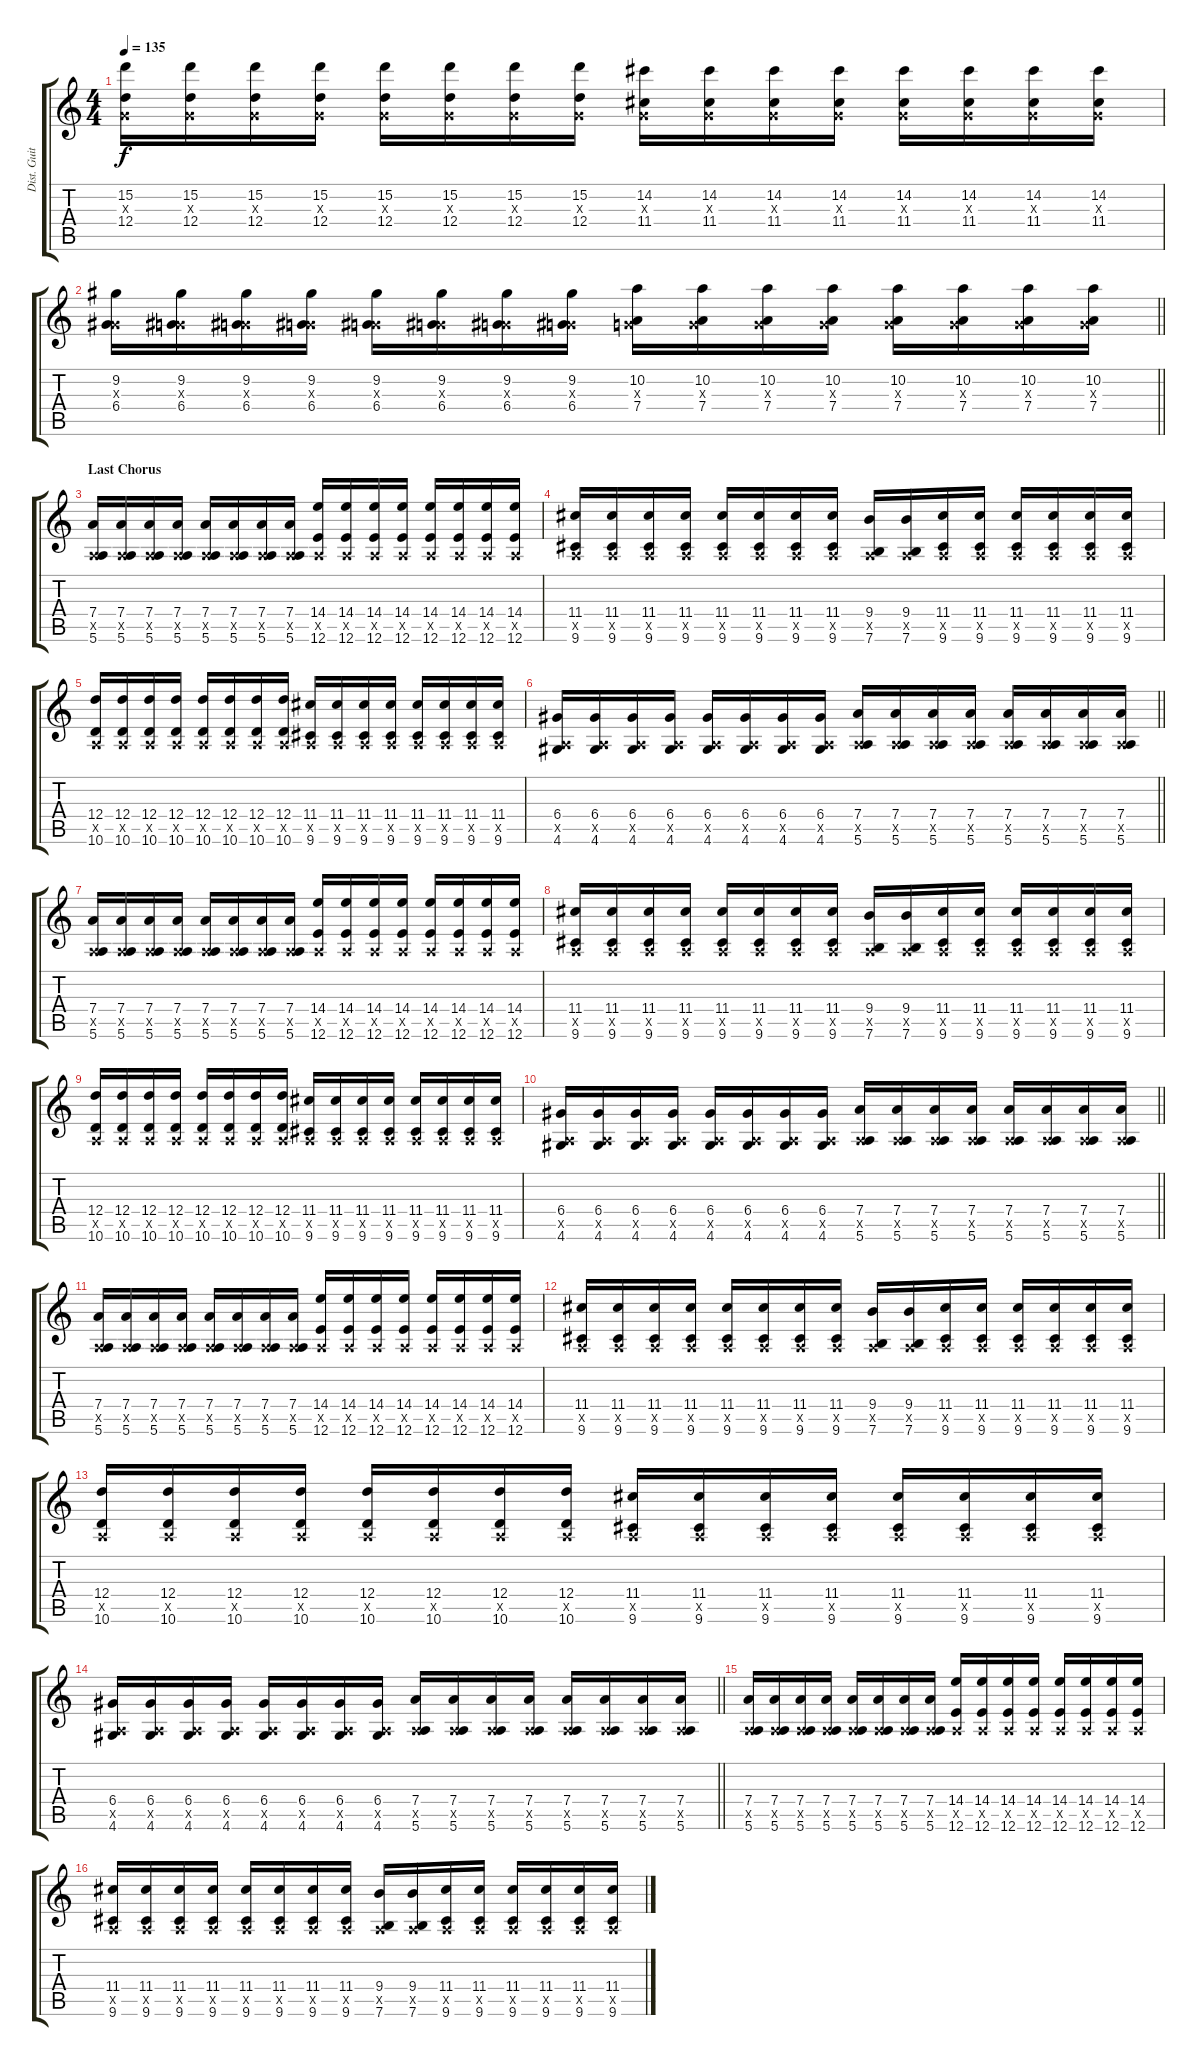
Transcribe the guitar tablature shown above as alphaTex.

\track ("Dist. Guitar" "Dist. Guit") {instrument distortionguitar}
\staff {score tabs}
\tuning (E4 B3 G3 D3 A2 E2) {hide}
\ts (4 4)
\tempo 135
\clef g2
\ks c
(15.2 0.3{x} 12.4).16{dy f} (15.2 0.3{x} 12.4).16 (15.2 0.3{x} 12.4).16 (15.2 0.3{x} 12.4).16 (15.2 0.3{x} 12.4).16 (15.2 0.3{x} 12.4).16 (15.2 0.3{x} 12.4).16 (15.2 0.3{x} 12.4).16 (14.2 0.3{x} 11.4).16 (14.2 0.3{x} 11.4).16 (14.2 0.3{x} 11.4).16 (14.2 0.3{x} 11.4).16 (14.2 0.3{x} 11.4).16 (14.2 0.3{x} 11.4).16 (14.2 0.3{x} 11.4).16 (14.2 0.3{x} 11.4).16 |
\barLineRight lightlight
(9.2 0.3{x} 6.4).16 (9.2 0.3{x} 6.4).16 (9.2 0.3{x} 6.4).16 (9.2 0.3{x} 6.4).16 (9.2 0.3{x} 6.4).16 (9.2 0.3{x} 6.4).16 (9.2 0.3{x} 6.4).16 (9.2 0.3{x} 6.4).16 (10.2 0.3{x} 7.4).16 (10.2 0.3{x} 7.4).16 (10.2 0.3{x} 7.4).16 (10.2 0.3{x} 7.4).16 (10.2 0.3{x} 7.4).16 (10.2 0.3{x} 7.4).16 (10.2 0.3{x} 7.4).16 (10.2 0.3{x} 7.4).16 |
\section ("" "Last Chorus")
(7.4 0.5{x} 5.6).16 (7.4 0.5{x} 5.6).16 (7.4 0.5{x} 5.6).16 (7.4 0.5{x} 5.6).16 (7.4 0.5{x} 5.6).16 (7.4 0.5{x} 5.6).16 (7.4 0.5{x} 5.6).16 (7.4 0.5{x} 5.6).16 (14.4 0.5{x} 12.6).16 (14.4 0.5{x} 12.6).16 (14.4 0.5{x} 12.6).16 (14.4 0.5{x} 12.6).16 (14.4 0.5{x} 12.6).16 (14.4 0.5{x} 12.6).16 (14.4 0.5{x} 12.6).16 (14.4 0.5{x} 12.6).16 |
(11.4 0.5{x} 9.6).16 (11.4 0.5{x} 9.6).16 (11.4 0.5{x} 9.6).16 (11.4 0.5{x} 9.6).16 (11.4 0.5{x} 9.6).16 (11.4 0.5{x} 9.6).16 (11.4 0.5{x} 9.6).16 (11.4 0.5{x} 9.6).16 (9.4 0.5{x} 7.6).16 (9.4 0.5{x} 7.6).16 (11.4 0.5{x} 9.6).16 (11.4 0.5{x} 9.6).16 (11.4 0.5{x} 9.6).16 (11.4 0.5{x} 9.6).16 (11.4 0.5{x} 9.6).16 (11.4 0.5{x} 9.6).16 |
(12.4 0.5{x} 10.6).16 (12.4 0.5{x} 10.6).16 (12.4 0.5{x} 10.6).16 (12.4 0.5{x} 10.6).16 (12.4 0.5{x} 10.6).16 (12.4 0.5{x} 10.6).16 (12.4 0.5{x} 10.6).16 (12.4 0.5{x} 10.6).16 (11.4 0.5{x} 9.6).16 (11.4 0.5{x} 9.6).16 (11.4 0.5{x} 9.6).16 (11.4 0.5{x} 9.6).16 (11.4 0.5{x} 9.6).16 (11.4 0.5{x} 9.6).16 (11.4 0.5{x} 9.6).16 (11.4 0.5{x} 9.6).16 |
\barLineRight lightlight
(6.4 0.5{x} 4.6).16 (6.4 0.5{x} 4.6).16 (6.4 0.5{x} 4.6).16 (6.4 0.5{x} 4.6).16 (6.4 0.5{x} 4.6).16 (6.4 0.5{x} 4.6).16 (6.4 0.5{x} 4.6).16 (6.4 0.5{x} 4.6).16 (7.4 0.5{x} 5.6).16 (7.4 0.5{x} 5.6).16 (7.4 0.5{x} 5.6).16 (7.4 0.5{x} 5.6).16 (7.4 0.5{x} 5.6).16 (7.4 0.5{x} 5.6).16 (7.4 0.5{x} 5.6).16 (7.4 0.5{x} 5.6).16 |
(7.4 0.5{x} 5.6).16 (7.4 0.5{x} 5.6).16 (7.4 0.5{x} 5.6).16 (7.4 0.5{x} 5.6).16 (7.4 0.5{x} 5.6).16 (7.4 0.5{x} 5.6).16 (7.4 0.5{x} 5.6).16 (7.4 0.5{x} 5.6).16 (14.4 0.5{x} 12.6).16 (14.4 0.5{x} 12.6).16 (14.4 0.5{x} 12.6).16 (14.4 0.5{x} 12.6).16 (14.4 0.5{x} 12.6).16 (14.4 0.5{x} 12.6).16 (14.4 0.5{x} 12.6).16 (14.4 0.5{x} 12.6).16 |
(11.4 0.5{x} 9.6).16 (11.4 0.5{x} 9.6).16 (11.4 0.5{x} 9.6).16 (11.4 0.5{x} 9.6).16 (11.4 0.5{x} 9.6).16 (11.4 0.5{x} 9.6).16 (11.4 0.5{x} 9.6).16 (11.4 0.5{x} 9.6).16 (9.4 0.5{x} 7.6).16 (9.4 0.5{x} 7.6).16 (11.4 0.5{x} 9.6).16 (11.4 0.5{x} 9.6).16 (11.4 0.5{x} 9.6).16 (11.4 0.5{x} 9.6).16 (11.4 0.5{x} 9.6).16 (11.4 0.5{x} 9.6).16 |
(12.4 0.5{x} 10.6).16 (12.4 0.5{x} 10.6).16 (12.4 0.5{x} 10.6).16 (12.4 0.5{x} 10.6).16 (12.4 0.5{x} 10.6).16 (12.4 0.5{x} 10.6).16 (12.4 0.5{x} 10.6).16 (12.4 0.5{x} 10.6).16 (11.4 0.5{x} 9.6).16 (11.4 0.5{x} 9.6).16 (11.4 0.5{x} 9.6).16 (11.4 0.5{x} 9.6).16 (11.4 0.5{x} 9.6).16 (11.4 0.5{x} 9.6).16 (11.4 0.5{x} 9.6).16 (11.4 0.5{x} 9.6).16 |
\barLineRight lightlight
(6.4 0.5{x} 4.6).16 (6.4 0.5{x} 4.6).16 (6.4 0.5{x} 4.6).16 (6.4 0.5{x} 4.6).16 (6.4 0.5{x} 4.6).16 (6.4 0.5{x} 4.6).16 (6.4 0.5{x} 4.6).16 (6.4 0.5{x} 4.6).16 (7.4 0.5{x} 5.6).16 (7.4 0.5{x} 5.6).16 (7.4 0.5{x} 5.6).16 (7.4 0.5{x} 5.6).16 (7.4 0.5{x} 5.6).16 (7.4 0.5{x} 5.6).16 (7.4 0.5{x} 5.6).16 (7.4 0.5{x} 5.6).16 |
(7.4 0.5{x} 5.6).16 (7.4 0.5{x} 5.6).16 (7.4 0.5{x} 5.6).16 (7.4 0.5{x} 5.6).16 (7.4 0.5{x} 5.6).16 (7.4 0.5{x} 5.6).16 (7.4 0.5{x} 5.6).16 (7.4 0.5{x} 5.6).16 (14.4 0.5{x} 12.6).16 (14.4 0.5{x} 12.6).16 (14.4 0.5{x} 12.6).16 (14.4 0.5{x} 12.6).16 (14.4 0.5{x} 12.6).16 (14.4 0.5{x} 12.6).16 (14.4 0.5{x} 12.6).16 (14.4 0.5{x} 12.6).16 |
(11.4 0.5{x} 9.6).16 (11.4 0.5{x} 9.6).16 (11.4 0.5{x} 9.6).16 (11.4 0.5{x} 9.6).16 (11.4 0.5{x} 9.6).16 (11.4 0.5{x} 9.6).16 (11.4 0.5{x} 9.6).16 (11.4 0.5{x} 9.6).16 (9.4 0.5{x} 7.6).16 (9.4 0.5{x} 7.6).16 (11.4 0.5{x} 9.6).16 (11.4 0.5{x} 9.6).16 (11.4 0.5{x} 9.6).16 (11.4 0.5{x} 9.6).16 (11.4 0.5{x} 9.6).16 (11.4 0.5{x} 9.6).16 |
(12.4 0.5{x} 10.6).16 (12.4 0.5{x} 10.6).16 (12.4 0.5{x} 10.6).16 (12.4 0.5{x} 10.6).16 (12.4 0.5{x} 10.6).16 (12.4 0.5{x} 10.6).16 (12.4 0.5{x} 10.6).16 (12.4 0.5{x} 10.6).16 (11.4 0.5{x} 9.6).16 (11.4 0.5{x} 9.6).16 (11.4 0.5{x} 9.6).16 (11.4 0.5{x} 9.6).16 (11.4 0.5{x} 9.6).16 (11.4 0.5{x} 9.6).16 (11.4 0.5{x} 9.6).16 (11.4 0.5{x} 9.6).16 |
\barLineRight lightlight
(6.4 0.5{x} 4.6).16 (6.4 0.5{x} 4.6).16 (6.4 0.5{x} 4.6).16 (6.4 0.5{x} 4.6).16 (6.4 0.5{x} 4.6).16 (6.4 0.5{x} 4.6).16 (6.4 0.5{x} 4.6).16 (6.4 0.5{x} 4.6).16 (7.4 0.5{x} 5.6).16 (7.4 0.5{x} 5.6).16 (7.4 0.5{x} 5.6).16 (7.4 0.5{x} 5.6).16 (7.4 0.5{x} 5.6).16 (7.4 0.5{x} 5.6).16 (7.4 0.5{x} 5.6).16 (7.4 0.5{x} 5.6).16 |
(7.4 0.5{x} 5.6).16 (7.4 0.5{x} 5.6).16 (7.4 0.5{x} 5.6).16 (7.4 0.5{x} 5.6).16 (7.4 0.5{x} 5.6).16 (7.4 0.5{x} 5.6).16 (7.4 0.5{x} 5.6).16 (7.4 0.5{x} 5.6).16 (14.4 0.5{x} 12.6).16 (14.4 0.5{x} 12.6).16 (14.4 0.5{x} 12.6).16 (14.4 0.5{x} 12.6).16 (14.4 0.5{x} 12.6).16 (14.4 0.5{x} 12.6).16 (14.4 0.5{x} 12.6).16 (14.4 0.5{x} 12.6).16 |
(11.4 0.5{x} 9.6).16 (11.4 0.5{x} 9.6).16 (11.4 0.5{x} 9.6).16 (11.4 0.5{x} 9.6).16 (11.4 0.5{x} 9.6).16 (11.4 0.5{x} 9.6).16 (11.4 0.5{x} 9.6).16 (11.4 0.5{x} 9.6).16 (9.4 0.5{x} 7.6).16 (9.4 0.5{x} 7.6).16 (11.4 0.5{x} 9.6).16 (11.4 0.5{x} 9.6).16 (11.4 0.5{x} 9.6).16 (11.4 0.5{x} 9.6).16 (11.4 0.5{x} 9.6).16 (11.4 0.5{x} 9.6).16
